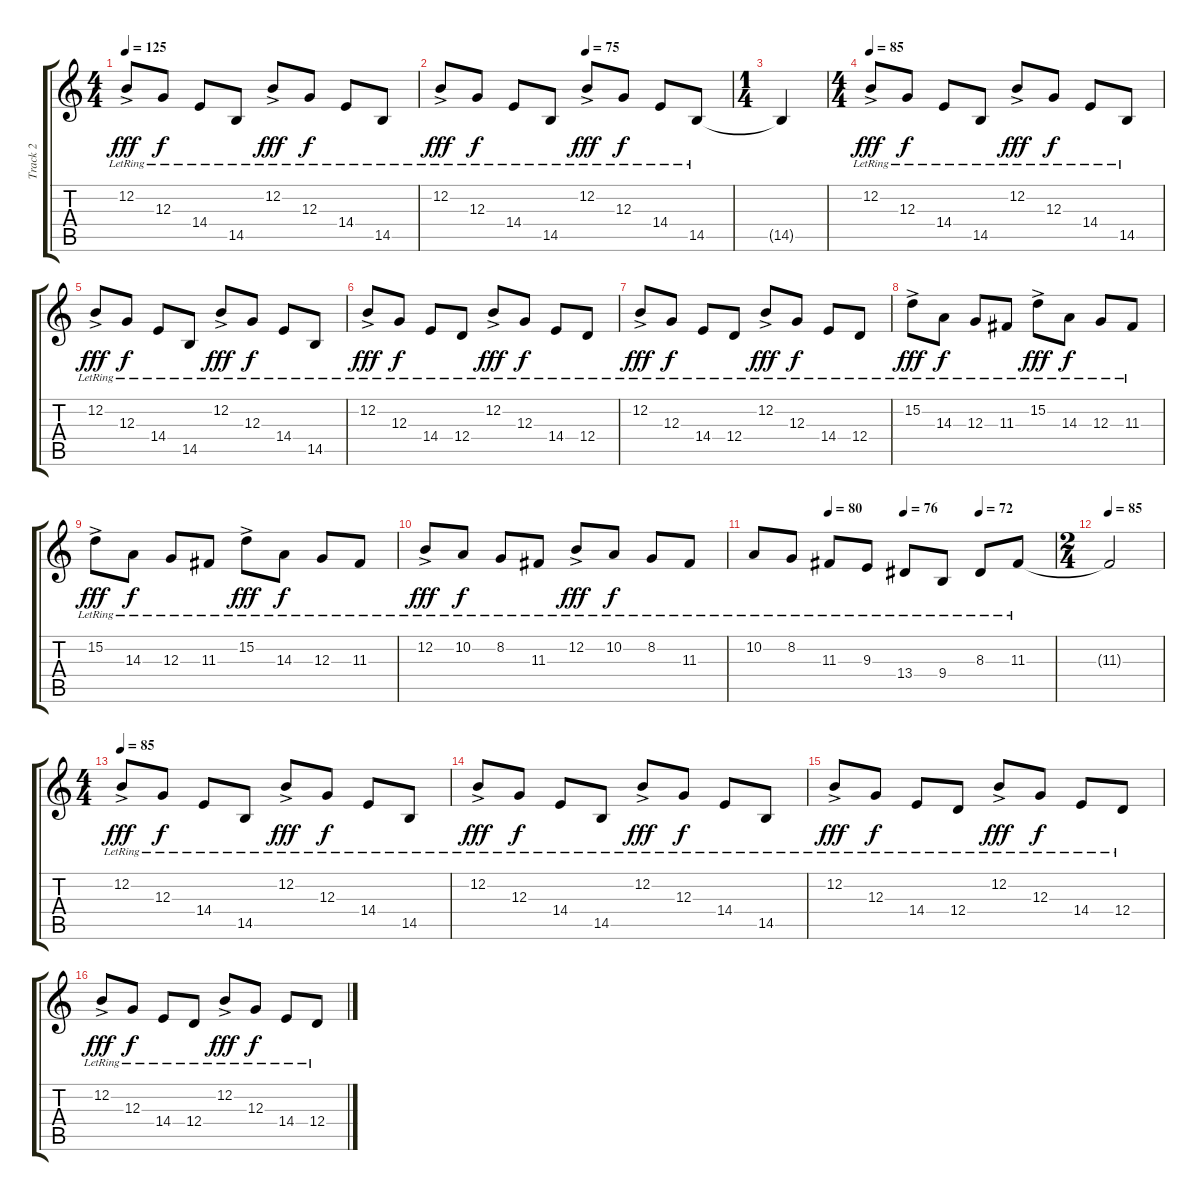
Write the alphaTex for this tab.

\track ("Track 2" "Track 2") {instrument brightacousticpiano}
\staff {score tabs}
\tuning (E4 B3 G3 D3 A2 E2) {hide}
\ts (4 4)
\tempo 125
\tempo 85
\tempo 125
\clef g2
\ks c
12.2{ac lr}.8{dy fff instrument brightacousticpiano} 12.3{lr}.8{dy f} 14.4{lr}.8 14.5{lr}.8 12.2{ac lr}.8{dy fff} 12.3{lr}.8{dy f} 14.4{lr}.8 14.5{lr}.8 |
\tempo (75 0.5)
12.2{ac lr}.8{dy fff} 12.3{lr}.8{dy f} 14.4{lr}.8 14.5{lr}.8 12.2{ac lr}.8{dy fff} 12.3{lr}.8{dy f} 14.4{lr}.8 14.5{lr}.8 |
\ts (1 4)
14.5{t}.4 |
\ts (4 4)
\tempo 85
12.2{ac lr}.8{dy fff} 12.3{lr}.8{dy f} 14.4{lr}.8 14.5{lr}.8 12.2{ac lr}.8{dy fff} 12.3{lr}.8{dy f} 14.4{lr}.8 14.5{lr}.8 |
12.2{ac lr}.8{dy fff} 12.3{lr}.8{dy f} 14.4{lr}.8 14.5{lr}.8 12.2{ac lr}.8{dy fff} 12.3{lr}.8{dy f} 14.4{lr}.8 14.5{lr}.8 |
12.2{ac lr}.8{dy fff} 12.3{lr}.8{dy f} 14.4{lr}.8 12.4{lr}.8 12.2{ac lr}.8{dy fff} 12.3{lr}.8{dy f} 14.4{lr}.8 12.4{lr}.8 |
12.2{ac lr}.8{dy fff} 12.3{lr}.8{dy f} 14.4{lr}.8 12.4{lr}.8 12.2{ac lr}.8{dy fff} 12.3{lr}.8{dy f} 14.4{lr}.8 12.4{lr}.8 |
15.2{ac lr}.8{dy fff} 14.3{lr}.8{dy f} 12.3{lr}.8 11.3{lr}.8 15.2{ac lr}.8{dy fff} 14.3{lr}.8{dy f} 12.3{lr}.8 11.3{lr}.8 |
15.2{ac lr}.8{dy fff} 14.3{lr}.8{dy f} 12.3{lr}.8 11.3{lr}.8 15.2{ac lr}.8{dy fff} 14.3{lr}.8{dy f} 12.3{lr}.8 11.3{lr}.8 |
12.2{ac lr}.8{dy fff} 10.2{lr}.8{dy f} 8.2{lr}.8 11.3{lr}.8 12.2{ac lr}.8{dy fff} 10.2{lr}.8{dy f} 8.2{lr}.8 11.3{lr}.8 |
\tempo (80 0.25)
\tempo (76 0.5)
\tempo (72 0.75)
10.2{lr}.8 8.2{lr}.8 11.3{lr}.8 9.3{lr}.8 13.4{lr}.8 9.4{lr}.8 8.3{lr}.8 11.3{lr}.8 |
\ts (2 4)
\tempo 85
11.3{t}.2 |
\ts (4 4)
\tempo 85
12.2{ac lr}.8{dy fff} 12.3{lr}.8{dy f} 14.4{lr}.8 14.5{lr}.8 12.2{ac lr}.8{dy fff} 12.3{lr}.8{dy f} 14.4{lr}.8 14.5{lr}.8 |
12.2{ac lr}.8{dy fff} 12.3{lr}.8{dy f} 14.4{lr}.8 14.5{lr}.8 12.2{ac lr}.8{dy fff} 12.3{lr}.8{dy f} 14.4{lr}.8 14.5{lr}.8 |
12.2{ac lr}.8{dy fff} 12.3{lr}.8{dy f} 14.4{lr}.8 12.4{lr}.8 12.2{ac lr}.8{dy fff} 12.3{lr}.8{dy f} 14.4{lr}.8 12.4{lr}.8 |
12.2{ac lr}.8{dy fff} 12.3{lr}.8{dy f} 14.4{lr}.8 12.4{lr}.8 12.2{ac lr}.8{dy fff} 12.3{lr}.8{dy f} 14.4{lr}.8 12.4{lr}.8
